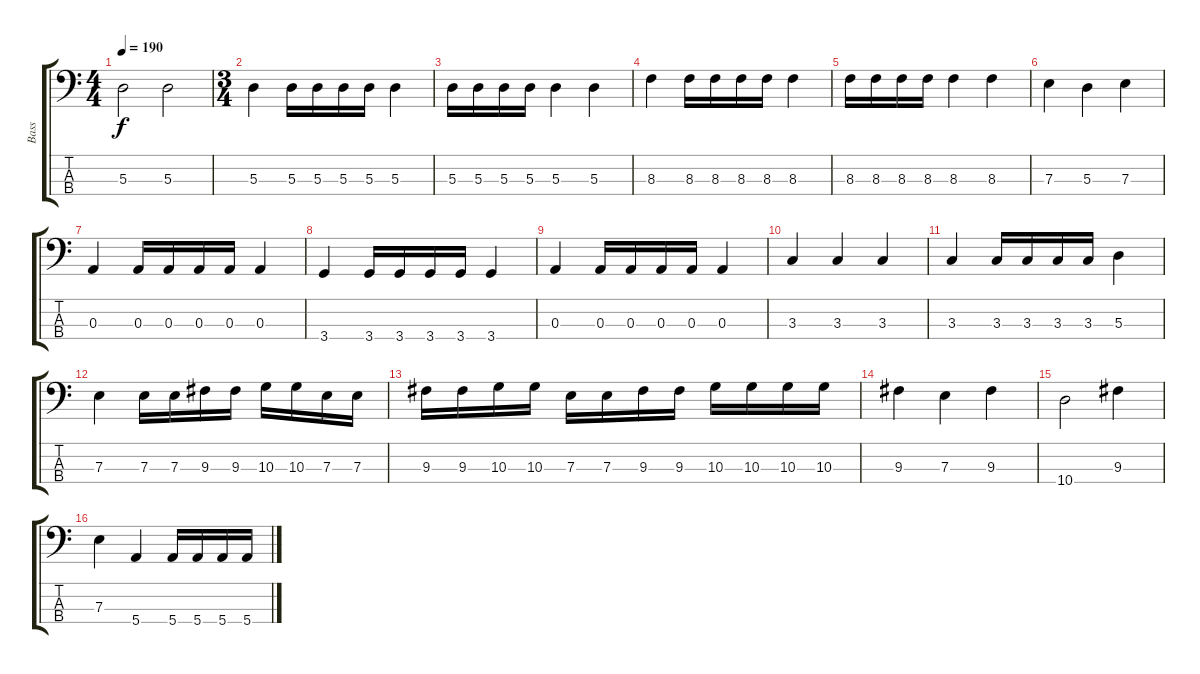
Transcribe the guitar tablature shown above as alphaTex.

\track ("Bass" "Bass") {instrument electricbasspick}
\staff {score tabs}
\tuning (G2 D2 A1 E1) {hide}
\ts (4 4)
\tempo 190
\clef f4
\ks c
5.3.2{dy f} 5.3.2 |
\ts (3 4)
5.3.4 5.3.16 5.3.16 5.3.16 5.3.16 5.3.4 |
5.3.16 5.3.16 5.3.16 5.3.16 5.3.4 5.3.4 |
8.3.4 8.3.16 8.3.16 8.3.16 8.3.16 8.3.4 |
8.3.16 8.3.16 8.3.16 8.3.16 8.3.4 8.3.4 |
7.3.4 5.3.4 7.3.4 |
0.3.4 0.3.16 0.3.16 0.3.16 0.3.16 0.3.4 |
3.4.4 3.4.16 3.4.16 3.4.16 3.4.16 3.4.4 |
0.3.4 0.3.16 0.3.16 0.3.16 0.3.16 0.3.4 |
3.3.4 3.3.4 3.3.4 |
3.3.4 3.3.16 3.3.16 3.3.16 3.3.16 5.3.4 |
7.3.4 7.3.16 7.3.16 9.3.16 9.3.16 10.3.16 10.3.16 7.3.16 7.3.16 |
9.3.16 9.3.16 10.3.16 10.3.16 7.3.16 7.3.16 9.3.16 9.3.16 10.3.16 10.3.16 10.3.16 10.3.16 |
9.3.4 7.3.4 9.3.4 |
10.4.2 9.3.4 |
7.3.4 5.4.4 5.4.16 5.4.16 5.4.16 5.4.16
